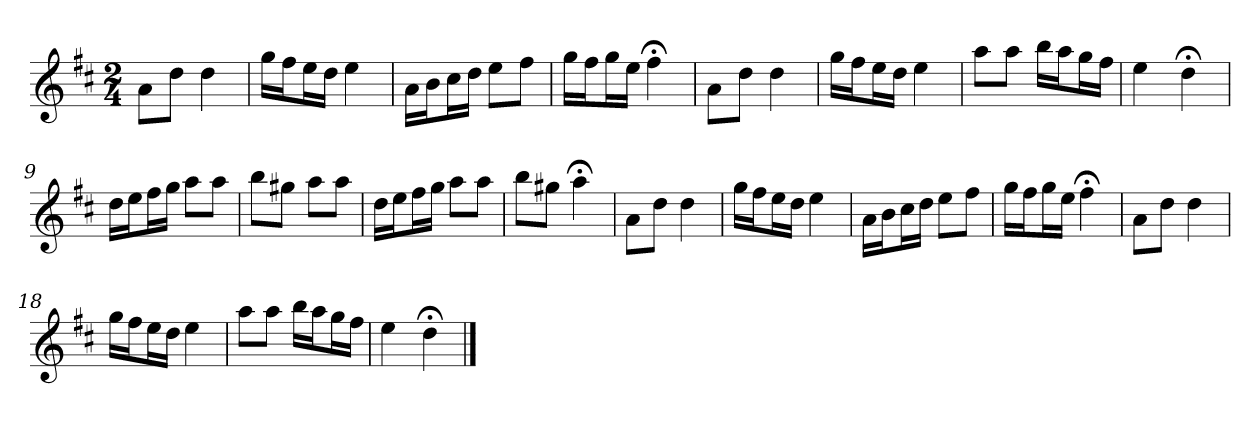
**kern
*part1
*staff1
*k[f#c#]
*D:
*M2/4
*MM120
=1
8aL
8ddJ
4dd
=2
16ggLL
16ff#J
16eeL
16ddJJ
4ee
=3
16aLL
16bJ
16cc#L
16ddJJ
8eeL
8ff#J
=4
16ggLL
16ff#J
16ggL
16eeJJ
4ff#;<
=5
8aL
8ddJ
4dd
=6
16ggLL
16ff#J
16eeL
16ddJJ
4ee
=7
8aaL
8aaJ
16bbLL
16aaJ
16ggL
16ff#JJ
=8
4ee
4dd;<
=9
16ddLL
16eeJ
16ff#L
16ggJJ
8aaL
8aaJ
=10
8bbL
8gg#XJ
8aaL
8aaJ
=11
16ddLL
16eeJ
16ff#L
16ggJJ
8aaL
8aaJ
=12
8bbL
8gg#XJ
4aa;<
=13
8aL
8ddJ
4dd
=14
16ggLL
16ff#J
16eeL
16ddJJ
4ee
=15
16aLL
16bJ
16cc#L
16ddJJ
8eeL
8ff#J
=16
16ggLL
16ff#J
16ggL
16eeJJ
4ff#;<
=17
8aL
8ddJ
4dd
=18
16ggLL
16ff#J
16eeL
16ddJJ
4ee
=19
8aaL
8aaJ
16bbLL
16aaJ
16ggL
16ff#JJ
=20
4ee
4dd;<
==
*-
